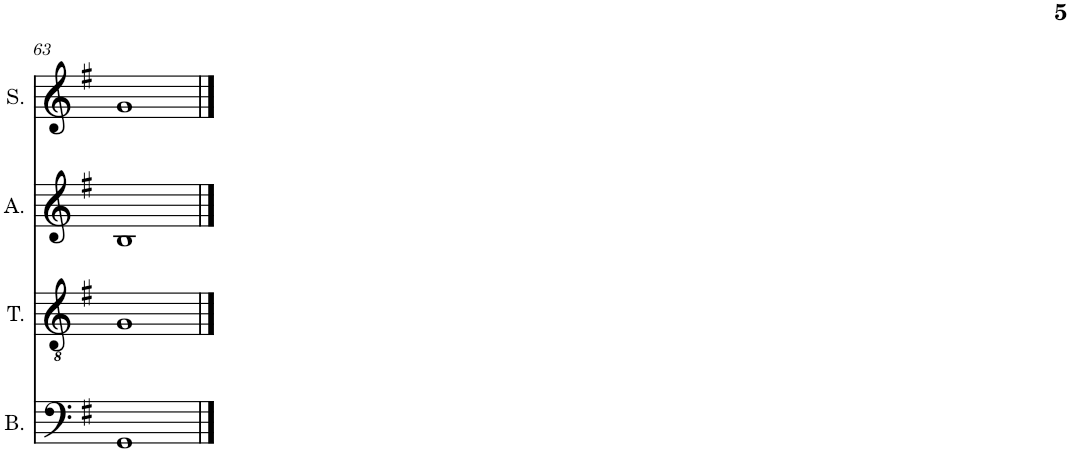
**kern	**kern	**kern	**kern
*part4	*part3	*part2	*part1
*staff4	*staff3	*staff2	*staff1
*I"Basse	*I"Ténor	*I"Alto	*I"Soprano
*I'B.	*I'T.	*I'A.	*I'S.
!!LO:PB:g=z
*clefF4	*clefGv2	*clefG2	*clefG2
*k[f#]	*k[f#]	*k[f#]	*k[f#]
*M2/2	*M2/2	*M2/2	*M2/2
=63	=63	=63	=63
1GG	1G	1B	1g
==	==	==	==
*-	*-	*-	*-
